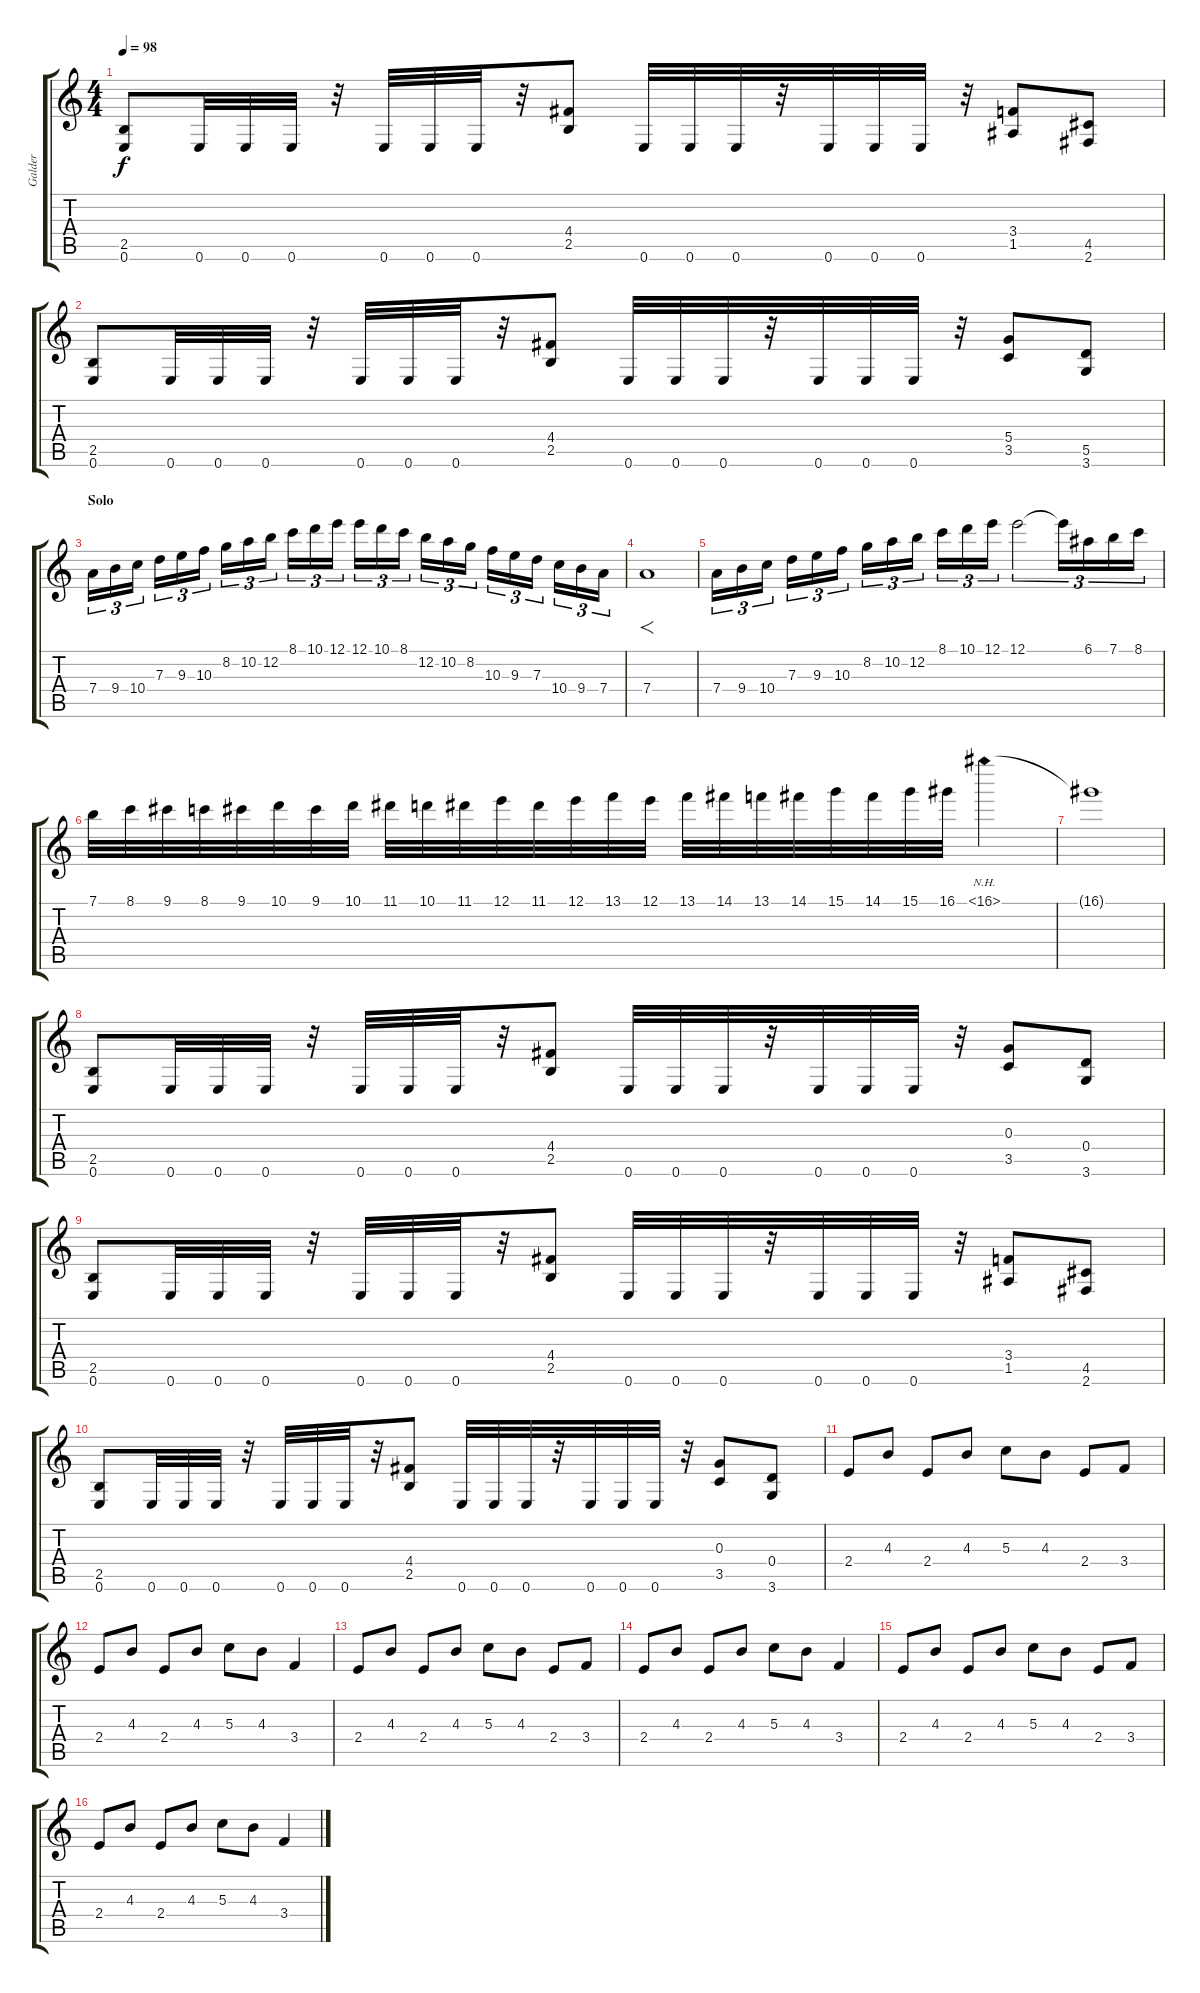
\track ("Galder" "Galder") {instrument overdrivenguitar}
\staff {score tabs}
\tuning (E4 B3 G3 D3 A2 E2) {hide}
\ts (4 4)
\tempo 98
\clef g2
\ks c
(2.5 0.6).8{dy f} 0.6.32 0.6.32 0.6.32 r.32 0.6.32 0.6.32 0.6.32 r.32 (4.4 2.5).8 0.6.32 0.6.32 0.6.32 r.32 0.6.32 0.6.32 0.6.32 r.32 (3.4 1.5).8 (4.5 2.6).8 |
(2.5 0.6).8 0.6.32 0.6.32 0.6.32 r.32 0.6.32 0.6.32 0.6.32 r.32 (4.4 2.5).8 0.6.32 0.6.32 0.6.32 r.32 0.6.32 0.6.32 0.6.32 r.32 (5.4 3.5).8 (5.5 3.6).8 |
\section ("" "Solo")
7.4.16{tu (3 2)} 9.4.16{tu (3 2)} 10.4.16{tu (3 2)} 7.3.16{tu (3 2)} 9.3.16{tu (3 2)} 10.3.16{tu (3 2)} 8.2.16{tu (3 2)} 10.2.16{tu (3 2)} 12.2.16{tu (3 2)} 8.1.16{tu (3 2)} 10.1.16{tu (3 2)} 12.1.16{tu (3 2)} 12.1.16{tu (3 2)} 10.1.16{tu (3 2)} 8.1.16{tu (3 2)} 12.2.16{tu (3 2)} 10.2.16{tu (3 2)} 8.2.16{tu (3 2)} 10.3.16{tu (3 2)} 9.3.16{tu (3 2)} 7.3.16{tu (3 2)} 10.4.16{tu (3 2)} 9.4.16{tu (3 2)} 7.4.16{tu (3 2)} |
7.4.1{f} |
7.4.16{tu (3 2)} 9.4.16{tu (3 2)} 10.4.16{tu (3 2)} 7.3.16{tu (3 2)} 9.3.16{tu (3 2)} 10.3.16{tu (3 2)} 8.2.16{tu (3 2)} 10.2.16{tu (3 2)} 12.2.16{tu (3 2)} 8.1.16{tu (3 2)} 10.1.16{tu (3 2)} 12.1.16{tu (3 2)} 12.1.2{tu (3 2)} 12.1{t}.16{tu (3 2)} 6.1.16{tu (3 2)} 7.1.16{tu (3 2)} 8.1.16{tu (3 2)} |
7.1.32 8.1.32 9.1.32 8.1.32 9.1.32 10.1.32 9.1.32 10.1.32 11.1.32 10.1.32 11.1.32 12.1.32 11.1.32 12.1.32 13.1.32 12.1.32 13.1.32 14.1.32 13.1.32 14.1.32 15.1.32 14.1.32 15.1.32 16.1.32 16.1{nh}.4 |
16.1{t}.1 |
(2.5 0.6).8 0.6.32 0.6.32 0.6.32 r.32 0.6.32 0.6.32 0.6.32 r.32 (4.4 2.5).8 0.6.32 0.6.32 0.6.32 r.32 0.6.32 0.6.32 0.6.32 r.32 (0.3 3.5).8 (0.4 3.6).8 |
(2.5 0.6).8 0.6.32 0.6.32 0.6.32 r.32 0.6.32 0.6.32 0.6.32 r.32 (4.4 2.5).8 0.6.32 0.6.32 0.6.32 r.32 0.6.32 0.6.32 0.6.32 r.32 (3.4 1.5).8 (4.5 2.6).8 |
(2.5 0.6).8 0.6.32 0.6.32 0.6.32 r.32 0.6.32 0.6.32 0.6.32 r.32 (4.4 2.5).8 0.6.32 0.6.32 0.6.32 r.32 0.6.32 0.6.32 0.6.32 r.32 (0.3 3.5).8 (0.4 3.6).8 |
2.4.8 4.3.8 2.4.8 4.3.8 5.3.8 4.3.8 2.4.8 3.4.8 |
2.4.8 4.3.8 2.4.8 4.3.8 5.3.8 4.3.8 3.4.4 |
2.4.8 4.3.8 2.4.8 4.3.8 5.3.8 4.3.8 2.4.8 3.4.8 |
2.4.8 4.3.8 2.4.8 4.3.8 5.3.8 4.3.8 3.4.4 |
2.4.8 4.3.8 2.4.8 4.3.8 5.3.8 4.3.8 2.4.8 3.4.8 |
2.4.8 4.3.8 2.4.8 4.3.8 5.3.8 4.3.8 3.4.4
